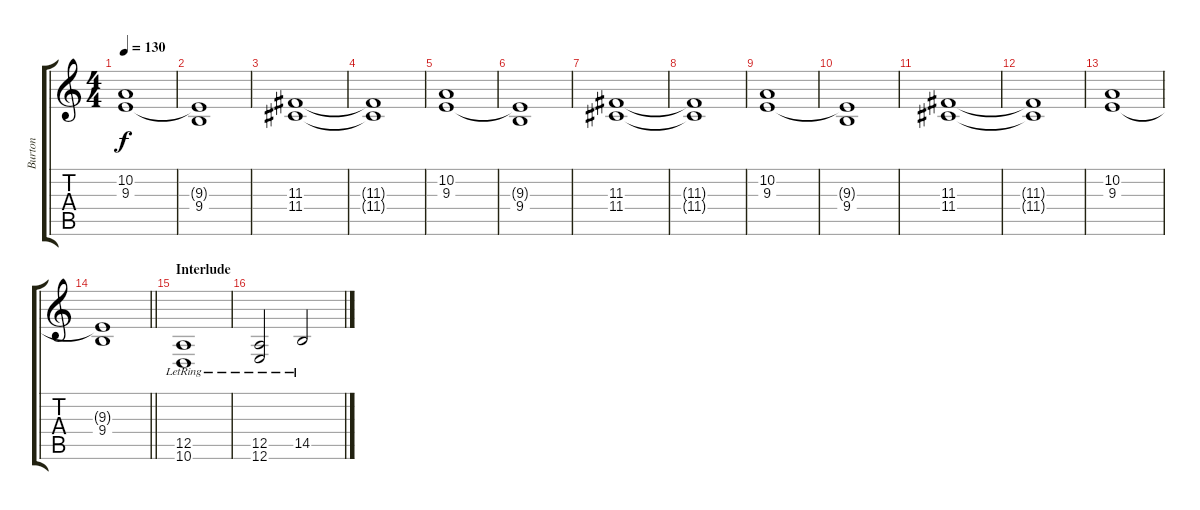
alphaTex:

\track ("Burton" "Burton") {instrument synthstrings1}
\staff {score tabs}
\tuning (E4 B3 G3 D3 A2 E2) {hide}
\ts (4 4)
\tempo 130
\clef g2
\ks c
(10.2 9.3).1{dy f} |
(9.3{t} 9.4).1 |
(11.3 11.4).1 |
(11.3{t} 11.4{t}).1 |
(10.2 9.3).1 |
(9.3{t} 9.4).1 |
(11.3 11.4).1 |
(11.3{t} 11.4{t}).1 |
(10.2 9.3).1 |
(9.3{t} 9.4).1 |
(11.3 11.4).1 |
(11.3{t} 11.4{t}).1 |
(10.2 9.3).1 |
\barLineRight lightlight
(9.3{t} 9.4).1 |
\section ("" "Interlude")
(12.5{lr} 10.6{lr}).1 |
(12.5{lr} 12.6{lr}).2 14.5{lr}.2
